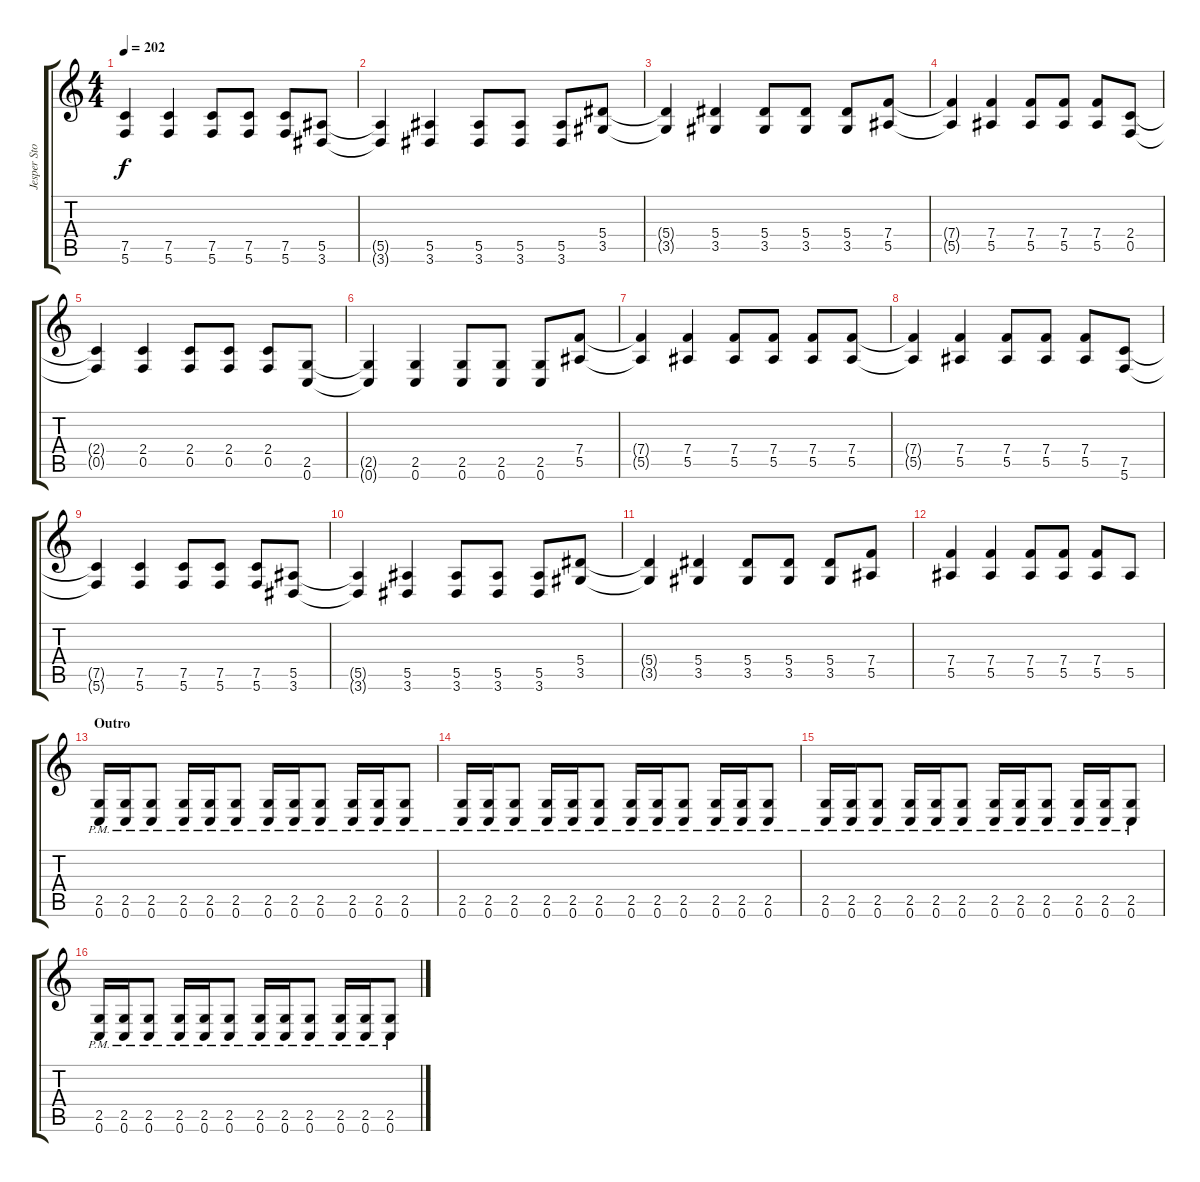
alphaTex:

\track ("Jesper Stormbläd" "Jesper Sto") {instrument distortionguitar}
\staff {score tabs}
\tuning (C4 G3 Eb3 Bb2 F2 C2) {hide}
\ts (4 4)
\tempo 202
\clef g2
\ks c
(7.5{t} 5.6{t}).4{dy f} (7.5 5.6).4 (7.5 5.6).8 (7.5 5.6).8 (7.5 5.6).8 (5.5 3.6).8 |
(5.5{t} 3.6{t}).4 (5.5 3.6).4 (5.5 3.6).8 (5.5 3.6).8 (5.5 3.6).8 (5.4 3.5).8 |
(5.4{t} 3.5{t}).4 (5.4 3.5).4 (5.4 3.5).8 (5.4 3.5).8 (5.4 3.5).8 (7.4 5.5).8 |
(7.4{t} 5.5{t}).4 (7.4 5.5).4 (7.4 5.5).8 (7.4 5.5).8 (7.4 5.5).8 (2.4 0.5).8 |
(2.4{t} 0.5{t}).4 (2.4 0.5).4 (2.4 0.5).8 (2.4 0.5).8 (2.4 0.5).8 (2.5 0.6).8 |
(2.5{t} 0.6{t}).4 (2.5 0.6).4 (2.5 0.6).8 (2.5 0.6).8 (2.5 0.6).8 (7.4 5.5).8 |
(7.4{t} 5.5{t}).4 (7.4 5.5).4 (7.4 5.5).8 (7.4 5.5).8 (7.4 5.5).8 (7.4 5.5).8 |
(7.4{t} 5.5{t}).4 (7.4 5.5).4 (7.4 5.5).8 (7.4 5.5).8 (7.4 5.5).8 (7.5 5.6).8 |
(7.5{t} 5.6{t}).4 (7.5 5.6).4 (7.5 5.6).8 (7.5 5.6).8 (7.5 5.6).8 (5.5 3.6).8 |
(5.5{t} 3.6{t}).4 (5.5 3.6).4 (5.5 3.6).8 (5.5 3.6).8 (5.5 3.6).8 (5.4 3.5).8 |
(5.4{t} 3.5{t}).4 (5.4 3.5).4 (5.4 3.5).8 (5.4 3.5).8 (5.4 3.5).8 (7.4 5.5).8 |
(7.4 5.5).4 (7.4 5.5).4 (7.4 5.5).8 (7.4 5.5).8 (7.4 5.5).8 5.5.8 |
\section ("" "Outro")
(2.5{pm} 0.6{pm}).16 (2.5{pm} 0.6{pm}).16 (2.5{pm} 0.6{pm}).8 (2.5{pm} 0.6{pm}).16 (2.5{pm} 0.6{pm}).16 (2.5{pm} 0.6{pm}).8 (2.5{pm} 0.6{pm}).16 (2.5{pm} 0.6{pm}).16 (2.5{pm} 0.6{pm}).8 (2.5{pm} 0.6{pm}).16 (2.5{pm} 0.6{pm}).16 (2.5{pm} 0.6{pm}).8 |
(2.5{pm} 0.6{pm}).16 (2.5{pm} 0.6{pm}).16 (2.5{pm} 0.6{pm}).8 (2.5{pm} 0.6{pm}).16 (2.5{pm} 0.6{pm}).16 (2.5{pm} 0.6{pm}).8 (2.5{pm} 0.6{pm}).16 (2.5{pm} 0.6{pm}).16 (2.5{pm} 0.6{pm}).8 (2.5{pm} 0.6{pm}).16 (2.5{pm} 0.6{pm}).16 (2.5{pm} 0.6{pm}).8 |
(2.5{pm} 0.6{pm}).16 (2.5{pm} 0.6{pm}).16 (2.5{pm} 0.6{pm}).8 (2.5{pm} 0.6{pm}).16 (2.5{pm} 0.6{pm}).16 (2.5{pm} 0.6{pm}).8 (2.5{pm} 0.6{pm}).16 (2.5{pm} 0.6{pm}).16 (2.5{pm} 0.6{pm}).8 (2.5{pm} 0.6{pm}).16 (2.5{pm} 0.6{pm}).16 (2.5{pm} 0.6{pm}).8 |
(2.5{pm} 0.6{pm}).16 (2.5{pm} 0.6{pm}).16 (2.5{pm} 0.6{pm}).8 (2.5{pm} 0.6{pm}).16 (2.5{pm} 0.6{pm}).16 (2.5{pm} 0.6{pm}).8 (2.5{pm} 0.6{pm}).16 (2.5{pm} 0.6{pm}).16 (2.5{pm} 0.6{pm}).8 (2.5{pm} 0.6{pm}).16 (2.5{pm} 0.6{pm}).16 (2.5{pm} 0.6{pm}).8
